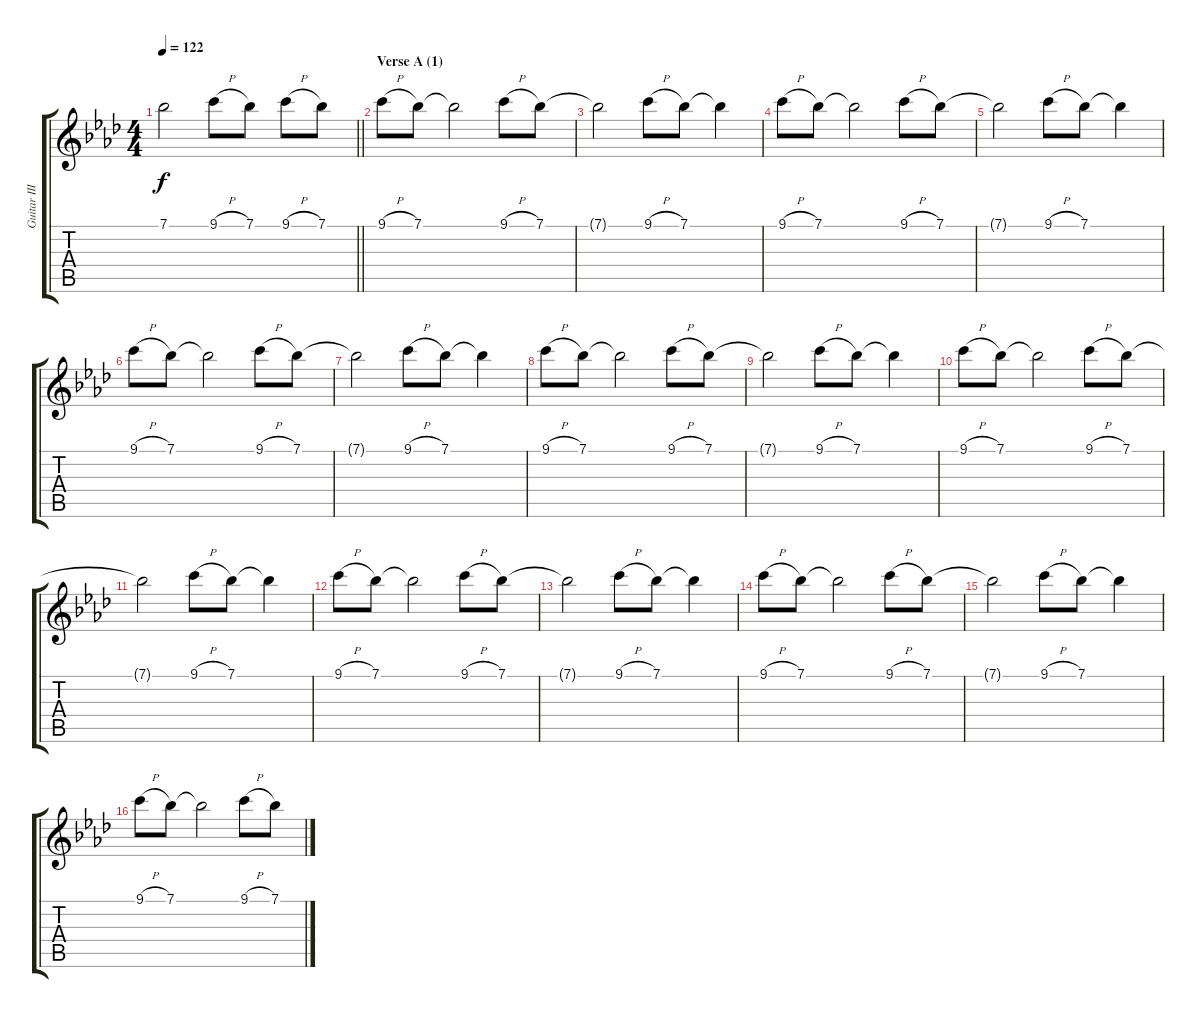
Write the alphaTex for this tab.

\track ("Guitar III" "Guitar III") {instrument overdrivenguitar}
\staff {score tabs}
\tuning (Eb4 Bb3 Gb3 Db3 Ab2 Db2) {hide}
\ts (4 4)
\tempo 122
\clef g2
\barLineRight lightlight
\ks ab
7.1{t}.2{dy f} 9.1{h}.8 7.1.8 9.1{h}.8 7.1.8 |
\section ("" "Verse A (1)")
9.1{h}.8 7.1.8 7.1{t}.2 9.1{h}.8 7.1.8 |
7.1{t}.2 9.1{h}.8 7.1.8 7.1{t}.4 |
9.1{h}.8 7.1.8 7.1{t}.2 9.1{h}.8 7.1.8 |
7.1{t}.2 9.1{h}.8 7.1.8 7.1{t}.4 |
9.1{h}.8 7.1.8 7.1{t}.2 9.1{h}.8 7.1.8 |
7.1{t}.2 9.1{h}.8 7.1.8 7.1{t}.4 |
9.1{h}.8 7.1.8 7.1{t}.2 9.1{h}.8 7.1.8 |
7.1{t}.2 9.1{h}.8 7.1.8 7.1{t}.4 |
9.1{h}.8 7.1.8 7.1{t}.2 9.1{h}.8 7.1.8 |
7.1{t}.2 9.1{h}.8 7.1.8 7.1{t}.4 |
9.1{h}.8 7.1.8 7.1{t}.2 9.1{h}.8 7.1.8 |
7.1{t}.2 9.1{h}.8 7.1.8 7.1{t}.4 |
9.1{h}.8 7.1.8 7.1{t}.2 9.1{h}.8 7.1.8 |
7.1{t}.2 9.1{h}.8 7.1.8 7.1{t}.4 |
9.1{h}.8 7.1.8 7.1{t}.2 9.1{h}.8 7.1.8
